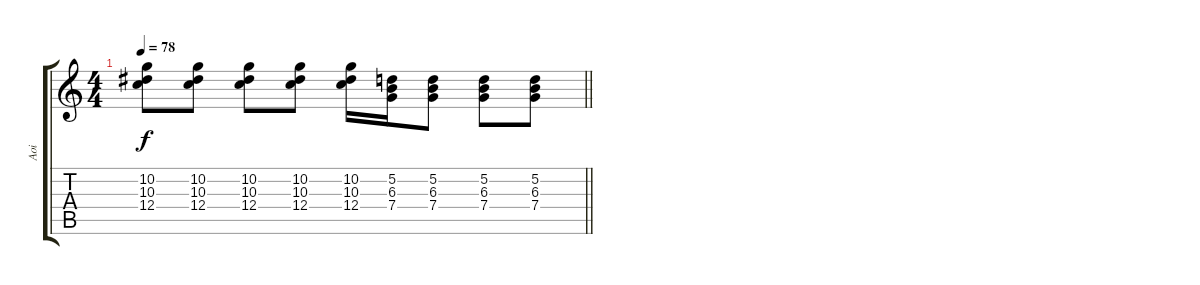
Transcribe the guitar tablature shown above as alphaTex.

\track ("Aoi" "Aoi") {instrument overdrivenguitar}
\staff {score tabs}
\tuning (D4 A3 F3 C3 G2 D2) {hide}
\ts (4 4)
\tempo 78
\clef g2
\barLineRight lightlight
\ks c
(10.2 10.3 12.4).8{dy f} (10.2 10.3 12.4).8 (10.2 10.3 12.4).8 (10.2 10.3 12.4).8 (10.2 10.3 12.4).16 (5.2 6.3 7.4).16 (5.2 6.3 7.4).8 (5.2 6.3 7.4).8 (5.2 6.3 7.4).8
